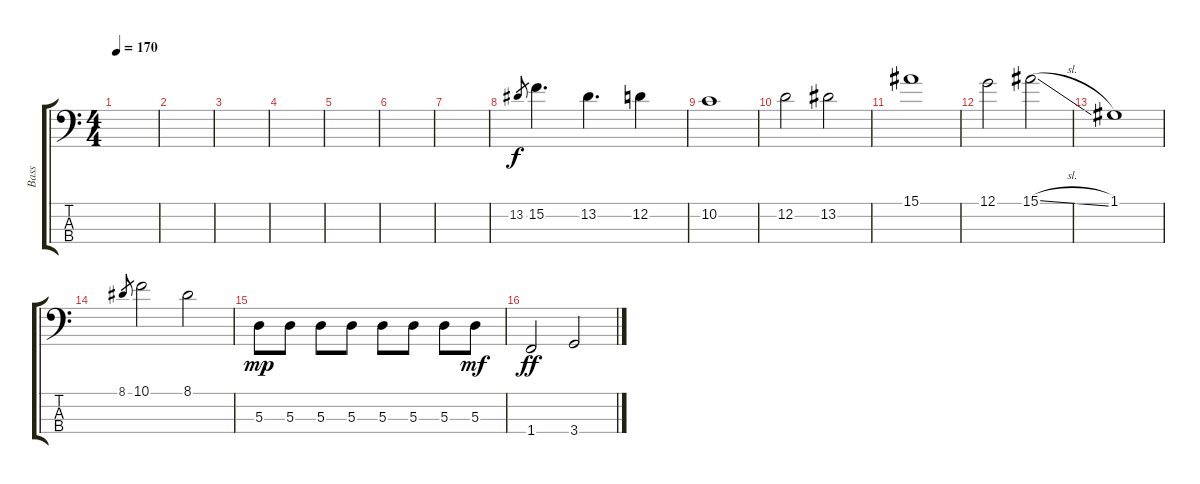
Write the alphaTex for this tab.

\track ("Bass" "Bass") {instrument electricbassfinger}
\staff {score tabs}
\tuning (G2 D2 A1 E1) {hide}
\ts (4 4)
\tempo 170
\clef f4
\ks c
|
|
|
|
|
|
|
13.2.8{gr} 15.2.4{d} 13.2.4{d} 12.2.4 |
10.2.1 |
12.2.2 13.2.2 |
15.1.1 |
12.1.2 15.1{sl}.2 |
1.1.1 |
8.1.8{gr} 10.1.2 8.1.2 |
5.3.8{dy mp} 5.3.8 5.3.8 5.3.8 5.3.8 5.3.8 5.3.8 5.3.8{dy mf} |
1.4.2{dy ff} 3.4.2
